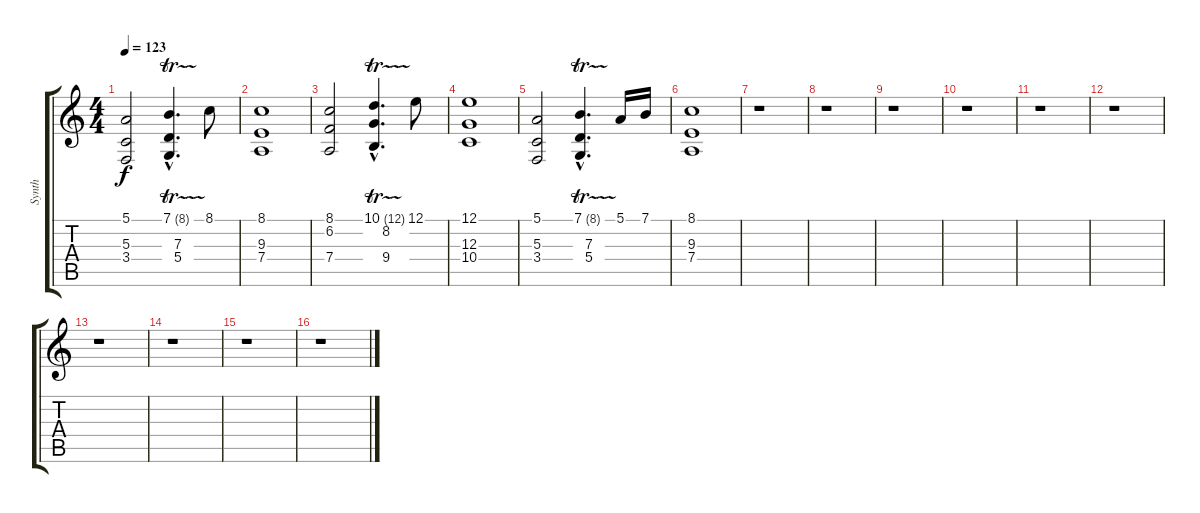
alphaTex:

\track ("Synth" "Synth") {instrument synthstrings1}
\staff {score tabs}
\tuning (E4 B3 G3 D3 A2 E2) {hide}
\ts (4 4)
\tempo 123
\clef g2
\ks c
(5.1 5.3 3.4).2{dy f instrument synthstrings1} (7.1{tr (8 16) hac} 7.3{hac} 5.4{hac}).4{d} 8.1.8 |
(8.1 9.3 7.4).1 |
(8.1 6.2 7.4).2 (10.1{tr (12 16) hac} 8.2{hac} 9.4{hac}).4{d} 12.1.8 |
(12.1 12.3 10.4).1 |
(5.1 5.3 3.4).2 (7.1{tr (8 16) hac} 7.3{hac} 5.4{hac}).4{d} 5.1.16 7.1.16 |
(8.1 9.3 7.4).1 |
r.1 |
r.1 |
r.1 |
r.1 |
r.1 |
r.1 |
r.1 |
r.1 |
r.1 |
r.1
